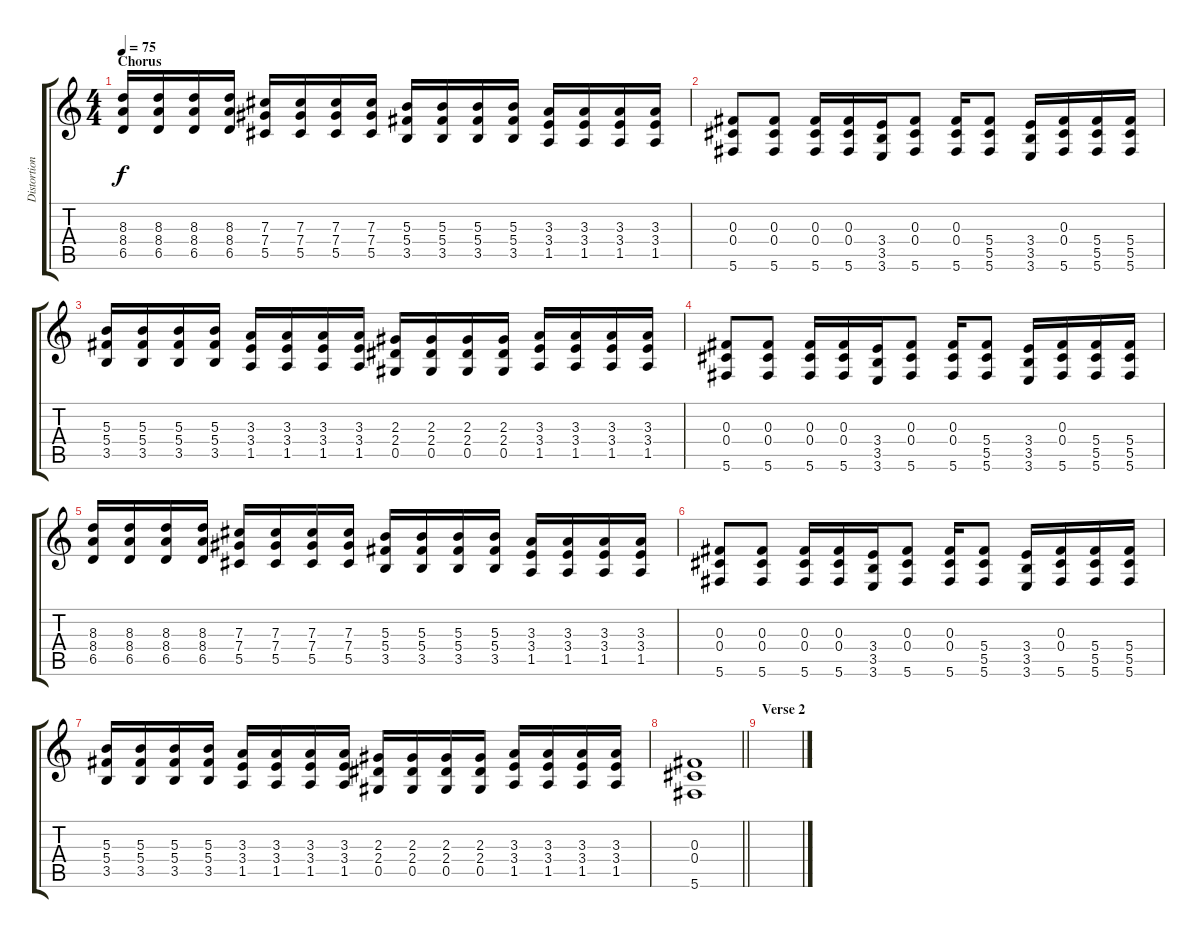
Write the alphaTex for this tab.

\track ("Distortion" "Distortion") {instrument electricguitarclean}
\staff {score tabs}
\tuning (Eb4 Bb3 Gb3 Db3 Ab2 Db2) {hide}
\ts (4 4)
\section ("" "Chorus")
\tempo 75
\clef g2
\ks c
(8.3 8.4 6.5).16{dy f} (8.3 8.4 6.5).16 (8.3 8.4 6.5).16 (8.3 8.4 6.5).16 (7.3 7.4 5.5).16 (7.3 7.4 5.5).16 (7.3 7.4 5.5).16 (7.3 7.4 5.5).16 (5.3 5.4 3.5).16 (5.3 5.4 3.5).16 (5.3 5.4 3.5).16 (5.3 5.4 3.5).16 (3.3 3.4 1.5).16 (3.3 3.4 1.5).16 (3.3 3.4 1.5).16 (3.3 3.4 1.5).16 |
(0.3 0.4 5.6).8 (0.3 0.4 5.6).8 (0.3 0.4 5.6).16 (0.3 0.4 5.6).16 (3.4 3.5 3.6).16 (0.3 0.4 5.6).8 (0.3 0.4 5.6).16 (5.4 5.5 5.6).8 (3.4 3.5 3.6).16 (0.3 0.4 5.6).16 (5.4 5.5 5.6).16 (5.4 5.5 5.6).16 |
(5.3 5.4 3.5).16 (5.3 5.4 3.5).16 (5.3 5.4 3.5).16 (5.3 5.4 3.5).16 (3.3 3.4 1.5).16 (3.3 3.4 1.5).16 (3.3 3.4 1.5).16 (3.3 3.4 1.5).16 (2.3 2.4 0.5).16 (2.3 2.4 0.5).16 (2.3 2.4 0.5).16 (2.3 2.4 0.5).16 (3.3 3.4 1.5).16 (3.3 3.4 1.5).16 (3.3 3.4 1.5).16 (3.3 3.4 1.5).16 |
(0.3 0.4 5.6).8 (0.3 0.4 5.6).8 (0.3 0.4 5.6).16 (0.3 0.4 5.6).16 (3.4 3.5 3.6).16 (0.3 0.4 5.6).8 (0.3 0.4 5.6).16 (5.4 5.5 5.6).8 (3.4 3.5 3.6).16 (0.3 0.4 5.6).16 (5.4 5.5 5.6).16 (5.4 5.5 5.6).16 |
(8.3 8.4 6.5).16 (8.3 8.4 6.5).16 (8.3 8.4 6.5).16 (8.3 8.4 6.5).16 (7.3 7.4 5.5).16 (7.3 7.4 5.5).16 (7.3 7.4 5.5).16 (7.3 7.4 5.5).16 (5.3 5.4 3.5).16 (5.3 5.4 3.5).16 (5.3 5.4 3.5).16 (5.3 5.4 3.5).16 (3.3 3.4 1.5).16 (3.3 3.4 1.5).16 (3.3 3.4 1.5).16 (3.3 3.4 1.5).16 |
(0.3 0.4 5.6).8 (0.3 0.4 5.6).8 (0.3 0.4 5.6).16 (0.3 0.4 5.6).16 (3.4 3.5 3.6).16 (0.3 0.4 5.6).8 (0.3 0.4 5.6).16 (5.4 5.5 5.6).8 (3.4 3.5 3.6).16 (0.3 0.4 5.6).16 (5.4 5.5 5.6).16 (5.4 5.5 5.6).16 |
(5.3 5.4 3.5).16 (5.3 5.4 3.5).16 (5.3 5.4 3.5).16 (5.3 5.4 3.5).16 (3.3 3.4 1.5).16 (3.3 3.4 1.5).16 (3.3 3.4 1.5).16 (3.3 3.4 1.5).16 (2.3 2.4 0.5).16 (2.3 2.4 0.5).16 (2.3 2.4 0.5).16 (2.3 2.4 0.5).16 (3.3 3.4 1.5).16 (3.3 3.4 1.5).16 (3.3 3.4 1.5).16 (3.3 3.4 1.5).16 |
\barLineRight lightlight
(0.3 0.4 5.6).1 |
\section ("" "Verse 2")
